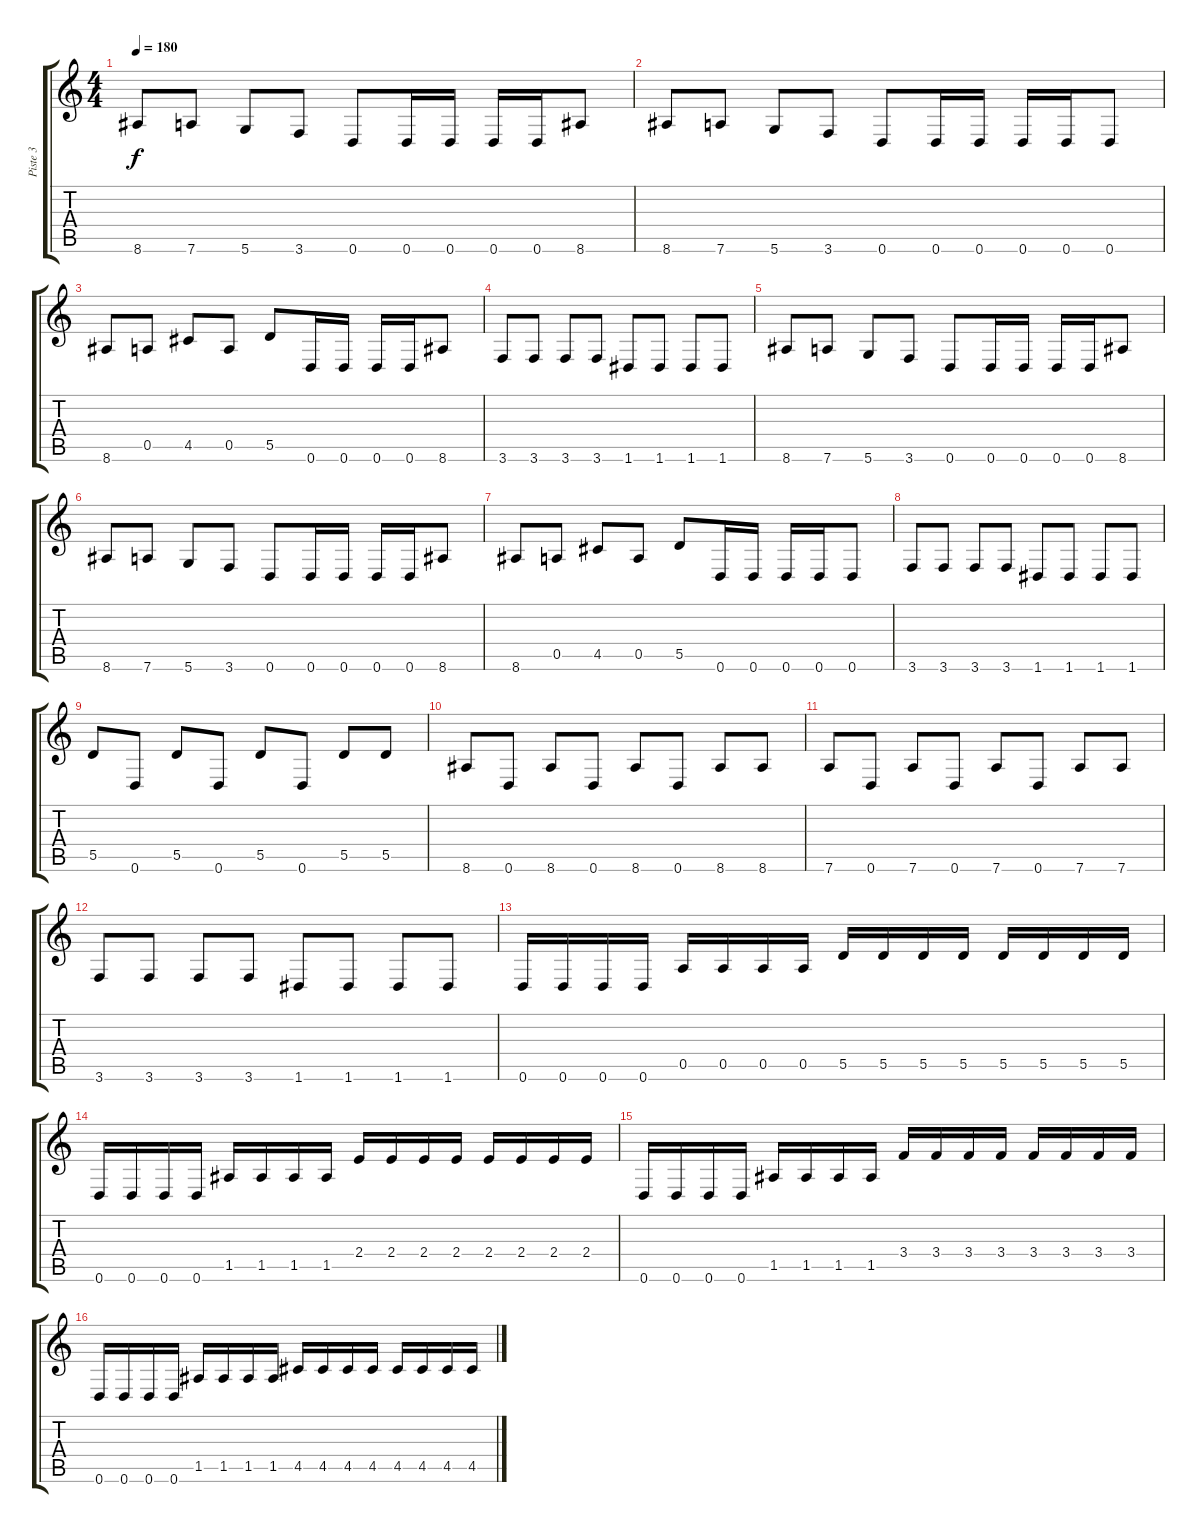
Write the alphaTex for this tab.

\track ("Piste 3" "Piste 3") {instrument electricbassfinger}
\staff {score tabs}
\tuning (E4 B3 G3 D3 A2 D2) {hide}
\ts (4 4)
\tempo 180
\clef g2
\ks c
8.6.8{dy f} 7.6.8 5.6.8 3.6.8 0.6.8 0.6.16 0.6.16 0.6.16 0.6.16 8.6.8 |
8.6.8 7.6.8 5.6.8 3.6.8 0.6.8 0.6.16 0.6.16 0.6.16 0.6.16 0.6.8 |
8.6.8 0.5.8 4.5.8 0.5.8 5.5.8 0.6.16 0.6.16 0.6.16 0.6.16 8.6.8 |
3.6.8 3.6.8 3.6.8 3.6.8 1.6.8 1.6.8 1.6.8 1.6.8 |
8.6.8 7.6.8 5.6.8 3.6.8 0.6.8 0.6.16 0.6.16 0.6.16 0.6.16 8.6.8 |
8.6.8 7.6.8 5.6.8 3.6.8 0.6.8 0.6.16 0.6.16 0.6.16 0.6.16 8.6.8 |
8.6.8 0.5.8 4.5.8 0.5.8 5.5.8 0.6.16 0.6.16 0.6.16 0.6.16 0.6.8 |
3.6.8 3.6.8 3.6.8 3.6.8 1.6.8 1.6.8 1.6.8 1.6.8 |
5.5.8 0.6.8 5.5.8 0.6.8 5.5.8 0.6.8 5.5.8 5.5.8 |
8.6.8 0.6.8 8.6.8 0.6.8 8.6.8 0.6.8 8.6.8 8.6.8 |
7.6.8 0.6.8 7.6.8 0.6.8 7.6.8 0.6.8 7.6.8 7.6.8 |
3.6.8 3.6.8 3.6.8 3.6.8 1.6.8 1.6.8 1.6.8 1.6.8 |
0.6.16 0.6.16 0.6.16 0.6.16 0.5.16 0.5.16 0.5.16 0.5.16 5.5.16 5.5.16 5.5.16 5.5.16 5.5.16 5.5.16 5.5.16 5.5.16 |
0.6.16 0.6.16 0.6.16 0.6.16 1.5.16 1.5.16 1.5.16 1.5.16 2.4.16 2.4.16 2.4.16 2.4.16 2.4.16 2.4.16 2.4.16 2.4.16 |
0.6.16 0.6.16 0.6.16 0.6.16 1.5.16 1.5.16 1.5.16 1.5.16 3.4.16 3.4.16 3.4.16 3.4.16 3.4.16 3.4.16 3.4.16 3.4.16 |
0.6.16 0.6.16 0.6.16 0.6.16 1.5.16 1.5.16 1.5.16 1.5.16 4.5.16 4.5.16 4.5.16 4.5.16 4.5.16 4.5.16 4.5.16 4.5.16
